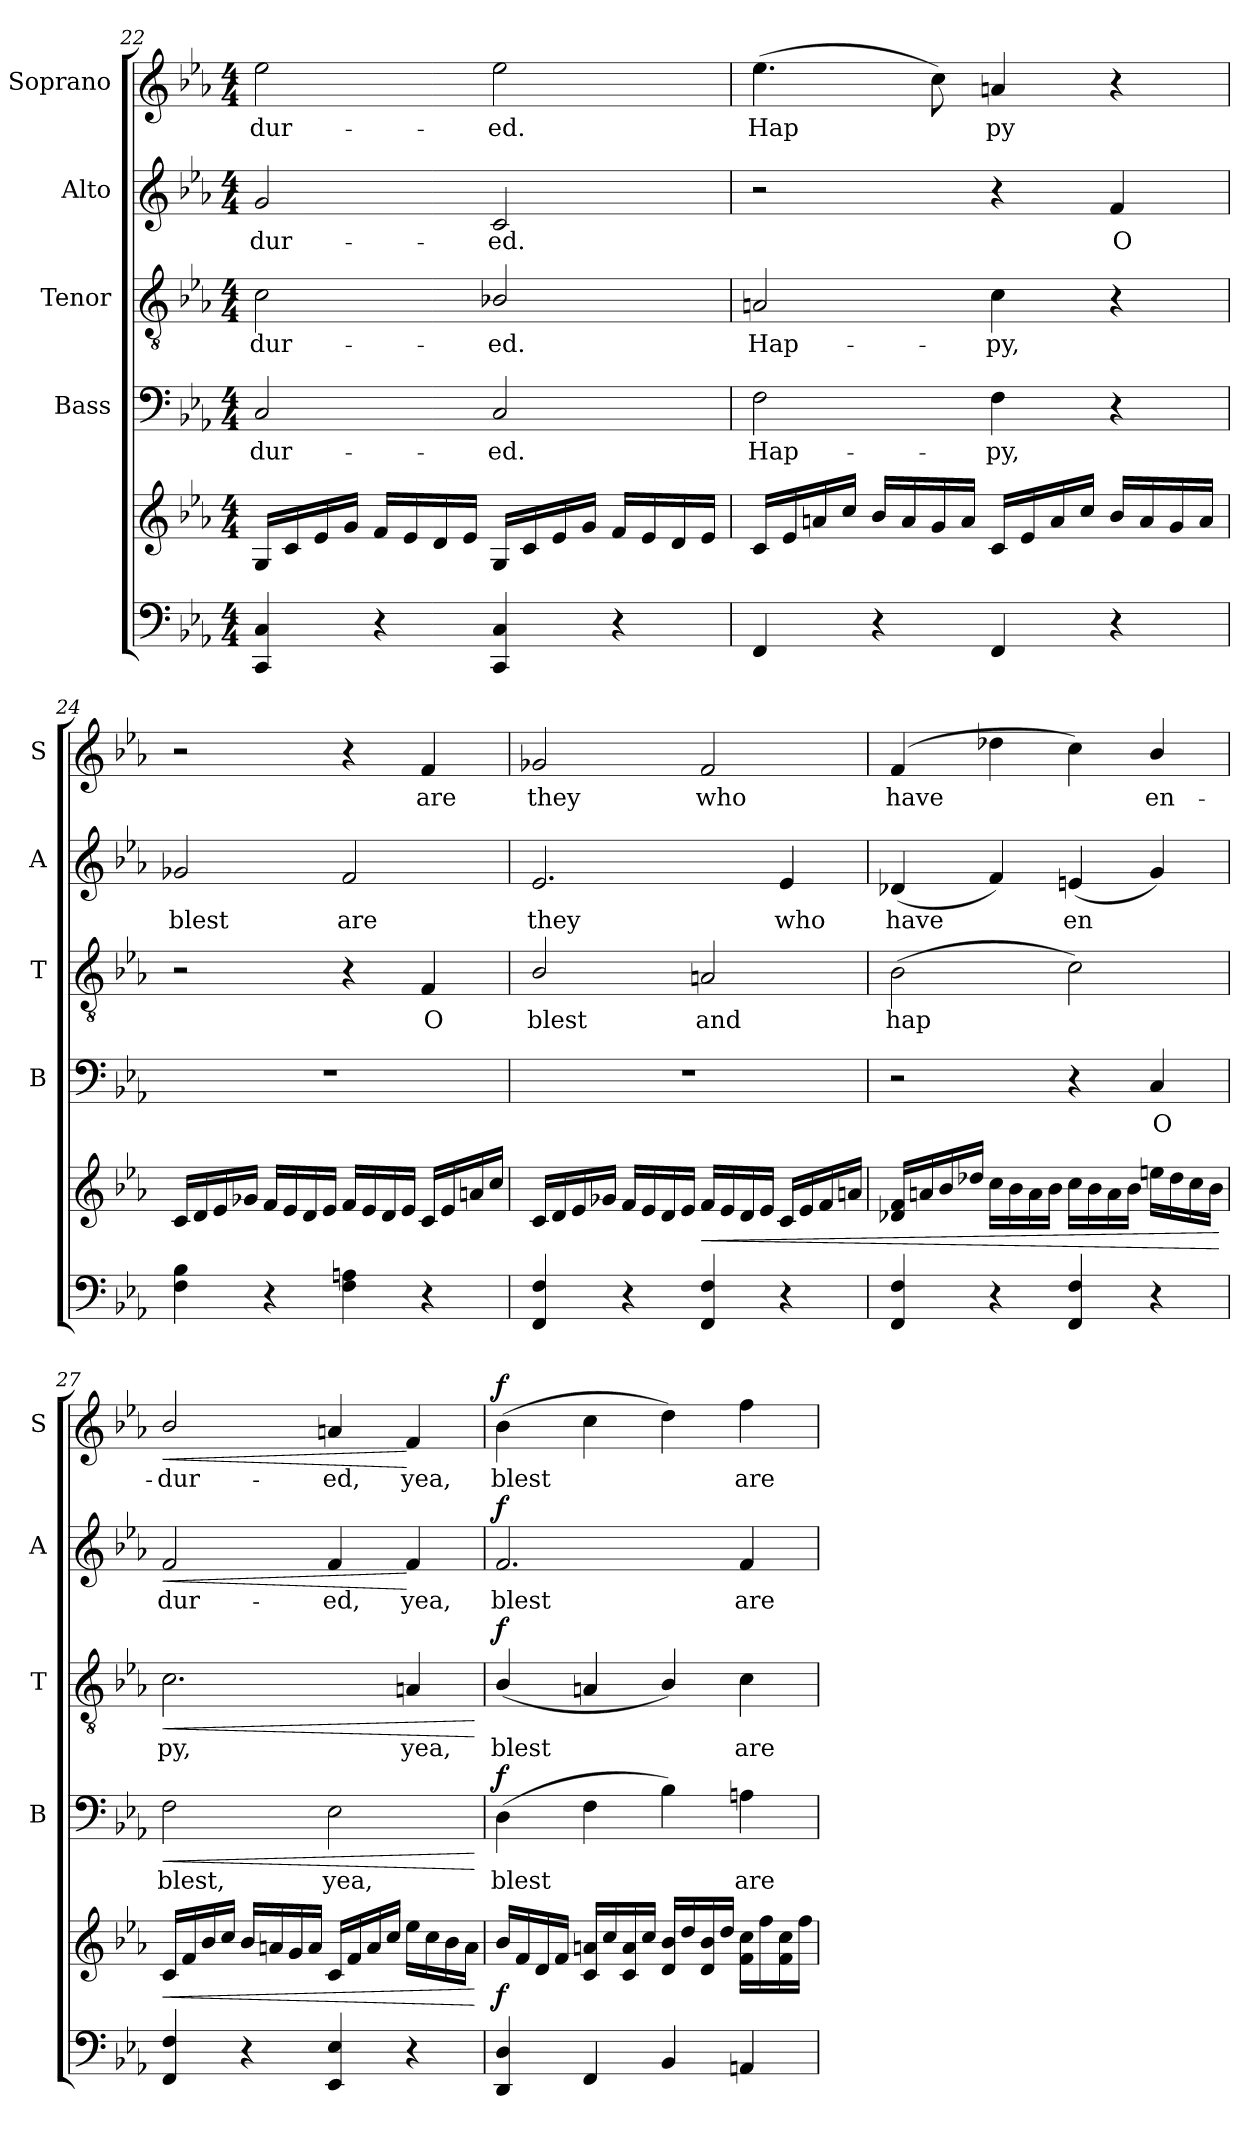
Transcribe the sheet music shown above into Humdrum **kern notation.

**kern	**kern	**dynam	**kern	**text	**dynam	**kern	**text	**dynam	**kern	**text	**dynam	**kern	**text	**dynam
*part6	*part5	*part5	*part4	*part4	*part4	*part3	*part3	*part3	*part2	*part2	*part2	*part1	*part1	*part1
*staff6	*staff5	*staff5	*staff4	*staff4	*staff4	*staff3	*staff3	*staff3	*staff2	*staff2	*staff2	*staff1	*staff1	*staff1
*	*	*	*I"Bass	*	*	*I"Tenor	*	*	*I"Alto	*	*	*I"Soprano	*	*
*	*	*	*I'B	*	*	*I'T	*	*	*I'A	*	*	*I'S	*	*
*clefF4	*clefG2	*	*clefF4	*	*	*clefGv2	*	*	*clefG2	*	*	*clefG2	*	*
*k[b-e-a-]	*k[b-e-a-]	*	*k[b-e-a-]	*	*	*k[b-e-a-]	*	*	*k[b-e-a-]	*	*	*k[b-e-a-]	*	*
*E-:	*E-:	*	*E-:	*	*	*E-:	*	*	*E-:	*	*	*E-:	*	*
*M4/4	*M4/4	*	*M4/4	*	*	*M4/4	*	*	*M4/4	*	*	*M4/4	*	*
=22	=22	=22	=22	=22	=22	=22	=22	=22	=22	=22	=22	=22	=22	=22
!	!	!	!	!LO:LY:b	!	!	!LO:LY:b	!	!	!LO:LY:b	!	!	!LO:LY:b	!
4CC/ 4C/	16G/LL	.	2C/	-dur-	.	2c\	-dur-	.	2g/	-dur-	.	2ee-\	-dur-	.
.	16c/	.	.	.	.	.	.	.	.	.	.	.	.	.
.	16e-/	.	.	.	.	.	.	.	.	.	.	.	.	.
.	16g/JJ	.	.	.	.	.	.	.	.	.	.	.	.	.
4r	16f/LL	.	.	.	.	.	.	.	.	.	.	.	.	.
.	16e-/	.	.	.	.	.	.	.	.	.	.	.	.	.
.	16d/	.	.	.	.	.	.	.	.	.	.	.	.	.
.	16e-/JJ	.	.	.	.	.	.	.	.	.	.	.	.	.
!	!	!	!	!LO:LY:b	!	!	!LO:LY:b	!	!	!LO:LY:b	!	!	!LO:LY:b	!
4CC/ 4C/	16G/LL	.	2C/	-ed.	.	2B-X/	-ed.	.	2c/	-ed.	.	2ee-\	-ed.	.
.	16c/	.	.	.	.	.	.	.	.	.	.	.	.	.
.	16e-/	.	.	.	.	.	.	.	.	.	.	.	.	.
.	16g/JJ	.	.	.	.	.	.	.	.	.	.	.	.	.
4r	16f/LL	.	.	.	.	.	.	.	.	.	.	.	.	.
.	16e-/	.	.	.	.	.	.	.	.	.	.	.	.	.
.	16d/	.	.	.	.	.	.	.	.	.	.	.	.	.
.	16e-/JJ	.	.	.	.	.	.	.	.	.	.	.	.	.
=23	=23	=23	=23	=23	=23	=23	=23	=23	=23	=23	=23	=23	=23	=23
!	!	!	!	!LO:LY:b	!	!	!LO:LY:b	!	!	!	!	!	!LO:LY:b	!
4FF/	16c/LL	.	2F\	Hap-	.	2An/	Hap-	.	2r	.	.	(>4.ee-\	Hap­	.
.	16e-/	.	.	.	.	.	.	.	.	.	.	.	.	.
.	16an/	.	.	.	.	.	.	.	.	.	.	.	.	.
.	16cc/JJ	.	.	.	.	.	.	.	.	.	.	.	.	.
4r	16b-/LL	.	.	.	.	.	.	.	.	.	.	.	.	.
.	16a/	.	.	.	.	.	.	.	.	.	.	.	.	.
.	16g/	.	.	.	.	.	.	.	.	.	.	8cc\)	.	.
.	16a/JJ	.	.	.	.	.	.	.	.	.	.	.	.	.
!	!	!	!	!LO:LY:b	!	!	!LO:LY:b	!	!	!	!	!	!LO:LY:b	!
4FF/	16c/LL	.	4F\	-py,	.	4c\	-py,	.	4r	.	.	4an/	py	.
.	16e-/	.	.	.	.	.	.	.	.	.	.	.	.	.
.	16a/	.	.	.	.	.	.	.	.	.	.	.	.	.
.	16cc/JJ	.	.	.	.	.	.	.	.	.	.	.	.	.
!	!	!	!	!	!	!	!	!	!	!LO:LY:b	!	!	!	!
4r	16b-/LL	.	4r	.	.	4r	.	.	4f/	O	.	4r	.	.
.	16a/	.	.	.	.	.	.	.	.	.	.	.	.	.
.	16g/	.	.	.	.	.	.	.	.	.	.	.	.	.
.	16a/JJ	.	.	.	.	.	.	.	.	.	.	.	.	.
=24	=24	=24	=24	=24	=24	=24	=24	=24	=24	=24	=24	=24	=24	=24
!	!	!	!	!	!	!	!	!	!	!LO:LY:b	!	!	!	!
4F\ 4B-\	16c/LL	.	1r	.	.	2r	.	.	2g-X/	blest	.	2r	.	.
.	16d/	.	.	.	.	.	.	.	.	.	.	.	.	.
.	16e-/	.	.	.	.	.	.	.	.	.	.	.	.	.
.	16g-X/JJ	.	.	.	.	.	.	.	.	.	.	.	.	.
4r	16f/LL	.	.	.	.	.	.	.	.	.	.	.	.	.
.	16e-/	.	.	.	.	.	.	.	.	.	.	.	.	.
.	16d/	.	.	.	.	.	.	.	.	.	.	.	.	.
.	16e-/JJ	.	.	.	.	.	.	.	.	.	.	.	.	.
!	!	!	!	!	!	!	!	!	!	!LO:LY:b	!	!	!	!
4F\ 4An\	16f/LL	.	.	.	.	4r	.	.	2f/	are	.	4r	.	.
.	16e-/	.	.	.	.	.	.	.	.	.	.	.	.	.
.	16d/	.	.	.	.	.	.	.	.	.	.	.	.	.
.	16e-/JJ	.	.	.	.	.	.	.	.	.	.	.	.	.
!	!	!	!	!	!	!	!LO:LY:b	!	!	!	!	!	!LO:LY:b	!
4r	16c/LL	.	.	.	.	4F/	O	.	.	.	.	4f/	are	.
.	16e-/	.	.	.	.	.	.	.	.	.	.	.	.	.
.	16an/	.	.	.	.	.	.	.	.	.	.	.	.	.
.	16cc/JJ	.	.	.	.	.	.	.	.	.	.	.	.	.
!!LO:LB:g=z
=25	=25	=25	=25	=25	=25	=25	=25	=25	=25	=25	=25	=25	=25	=25
!	!	!	!	!	!	!	!LO:LY:b	!	!	!LO:LY:b	!	!	!LO:LY:b	!
4FF/ 4F/	16c/LL	.	1r	.	.	2B-/	blest	.	2.e-/	they	.	2g-X/	they	.
.	16d/	.	.	.	.	.	.	.	.	.	.	.	.	.
.	16e-/	.	.	.	.	.	.	.	.	.	.	.	.	.
.	16g-X/JJ	.	.	.	.	.	.	.	.	.	.	.	.	.
4r	16f/LL	.	.	.	.	.	.	.	.	.	.	.	.	.
.	16e-/	.	.	.	.	.	.	.	.	.	.	.	.	.
.	16d/	.	.	.	.	.	.	.	.	.	.	.	.	.
.	16e-/JJ	.	.	.	.	.	.	.	.	.	.	.	.	.
!	!	!LO:HP:b	!	!	!	!	!LO:LY:b	!	!	!	!	!	!LO:LY:b	!
4FF/ 4F/	16f/LL	<	.	.	.	2An/	and	.	.	.	.	2f/	who	.
.	16e-/	.	.	.	.	.	.	.	.	.	.	.	.	.
.	16d/	.	.	.	.	.	.	.	.	.	.	.	.	.
.	16e-/JJ	.	.	.	.	.	.	.	.	.	.	.	.	.
!	!	!	!	!	!	!	!	!	!	!LO:LY:b	!	!	!	!
4r	16c/LL	.	.	.	.	.	.	.	4e-/	who	.	.	.	.
.	16e-/	.	.	.	.	.	.	.	.	.	.	.	.	.
.	16f/	.	.	.	.	.	.	.	.	.	.	.	.	.
.	16an/JJ	.	.	.	.	.	.	.	.	.	.	.	.	.
=26	=26	=26	=26	=26	=26	=26	=26	=26	=26	=26	=26	=26	=26	=26
!	!	!	!	!	!	!	!LO:LY:b	!	!	!LO:LY:b	!	!	!LO:LY:b	!
4FF/ 4F/	16d-X/ 16f/LL	.	2r	.	.	(>2B-\	hap­	.	(<4d-X/	have	.	(>4f/	have	.
.	16an/	.	.	.	.	.	.	.	.	.	.	.	.	.
.	16b-/	.	.	.	.	.	.	.	.	.	.	.	.	.
.	16dd-X/JJ	.	.	.	.	.	.	.	.	.	.	.	.	.
4r	16cc\LL	.	.	.	.	.	.	.	4f/)	.	.	4dd-X\	.	.
.	16b-\	.	.	.	.	.	.	.	.	.	.	.	.	.
.	16a\	.	.	.	.	.	.	.	.	.	.	.	.	.
.	16b-\JJ	.	.	.	.	.	.	.	.	.	.	.	.	.
!	!	!	!	!	!	!	!	!	!	!LO:LY:b	!	!	!	!
4FF/ 4F/	16cc\LL	.	4r	.	.	2c\)	.	.	(<4en/	en­	.	4cc\)	.	.
.	16b-\	.	.	.	.	.	.	.	.	.	.	.	.	.
.	16a\	.	.	.	.	.	.	.	.	.	.	.	.	.
.	16b-\JJ	.	.	.	.	.	.	.	.	.	.	.	.	.
!	!	!	!	!LO:LY:b	!	!	!	!	!	!	!	!	!LO:LY:b	!
4r	16een\LL	.	4C/	O	.	.	.	.	4g/)	.	.	4b-/	en-	.
.	16dd-\	.	.	.	.	.	.	.	.	.	.	.	.	.
.	16cc\	.	.	.	.	.	.	.	.	.	.	.	.	.
.	16b-\JJ	.	.	.	.	.	.	.	.	.	.	.	.	.
.	.	[	.	.	.	.	.	.	.	.	.	.	.	.
=27	=27	=27	=27	=27	=27	=27	=27	=27	=27	=27	=27	=27	=27	=27
!	!	!LO:HP:b	!	!LO:LY:b	!LO:HP:b	!	!LO:LY:b	!LO:HP:b	!	!LO:LY:b	!LO:HP:b	!	!LO:LY:b	!LO:HP:b
4FF/ 4F/	16c/LL	<	2F\	blest,	<	2.c\	py,	<	2f/	dur-	<	2b-/	-dur-	<
.	16f/	.	.	.	.	.	.	.	.	.	.	.	.	.
.	16b-/	.	.	.	.	.	.	.	.	.	.	.	.	.
.	16cc/JJ	.	.	.	.	.	.	.	.	.	.	.	.	.
4r	16b-/LL	.	.	.	.	.	.	.	.	.	.	.	.	.
.	16an/	.	.	.	.	.	.	.	.	.	.	.	.	.
.	16g/	.	.	.	.	.	.	.	.	.	.	.	.	.
.	16a/JJ	.	.	.	.	.	.	.	.	.	.	.	.	.
!	!	!	!	!LO:LY:b	!	!	!	!	!	!LO:LY:b	!	!	!LO:LY:b	!
4EE-/ 4E-/	16c/LL	.	2E-\	yea,	.	.	.	.	4f/	-ed,	.	4an/	-ed,	.
.	16f/	.	.	.	.	.	.	.	.	.	.	.	.	.
.	16a/	.	.	.	.	.	.	.	.	.	.	.	.	.
.	16cc/JJ	.	.	.	.	.	.	.	.	.	.	.	.	.
!	!	!	!	!	!	!	!LO:LY:b	!	!	!LO:LY:b	!	!	!LO:LY:b	!
4r	16ee-\LL	.	.	.	.	4An/	yea,	.	4f/	yea,	[	4f/	yea,	[
.	16cc\	.	.	.	.	.	.	.	.	.	.	.	.	.
.	16b-\	.	.	.	.	.	.	.	.	.	.	.	.	.
.	16a\JJ	.	.	.	.	.	.	.	.	.	.	.	.	.
.	.	[	.	.	[	.	.	[	.	.	.	.	.	.
!!LO:PB:g=z
=28	=28	=28	=28	=28	=28	=28	=28	=28	=28	=28	=28	=28	=28	=28
!	!	!LO:DY:b	!	!LO:LY:b	!LO:DY:b	!	!LO:LY:b	!LO:DY:b	!	!LO:LY:b	!LO:DY:b	!	!LO:LY:b	!LO:DY:b
4DD/ 4D/	16b-/LL	f	(>4D\	blest	f	(<4B-/	blest	f	2.f/	blest	f	(>4b-\	blest	f
.	16f/	.	.	.	.	.	.	.	.	.	.	.	.	.
.	16d/	.	.	.	.	.	.	.	.	.	.	.	.	.
.	16f/JJ	.	.	.	.	.	.	.	.	.	.	.	.	.
4FF/	16c/ 16an/LL	.	4F\	.	.	4An/	.	.	.	.	.	4cc\	.	.
.	16cc/	.	.	.	.	.	.	.	.	.	.	.	.	.
.	16c/ 16a/	.	.	.	.	.	.	.	.	.	.	.	.	.
.	16cc/JJ	.	.	.	.	.	.	.	.	.	.	.	.	.
4BB-/	16d/ 16b-/LL	.	4B-\)	.	.	4B-/)	.	.	.	.	.	4dd\)	.	.
.	16dd/	.	.	.	.	.	.	.	.	.	.	.	.	.
.	16d/ 16b-/	.	.	.	.	.	.	.	.	.	.	.	.	.
.	16dd/JJ	.	.	.	.	.	.	.	.	.	.	.	.	.
!	!	!	!	!LO:LY:b	!	!	!LO:LY:b	!	!	!LO:LY:b	!	!	!LO:LY:b	!
4AAn/	16f\ 16cc\LL	.	4An\	are	.	4c\	are	.	4f/	are	.	4ff\	are	.
.	16ff\	.	.	.	.	.	.	.	.	.	.	.	.	.
.	16f\ 16cc\	.	.	.	.	.	.	.	.	.	.	.	.	.
.	16ff\JJ	.	.	.	.	.	.	.	.	.	.	.	.	.
=	=	=	=	=	=	=	=	=	=	=	=	=	=	=
*-	*-	*-	*-	*-	*-	*-	*-	*-	*-	*-	*-	*-	*-	*-
